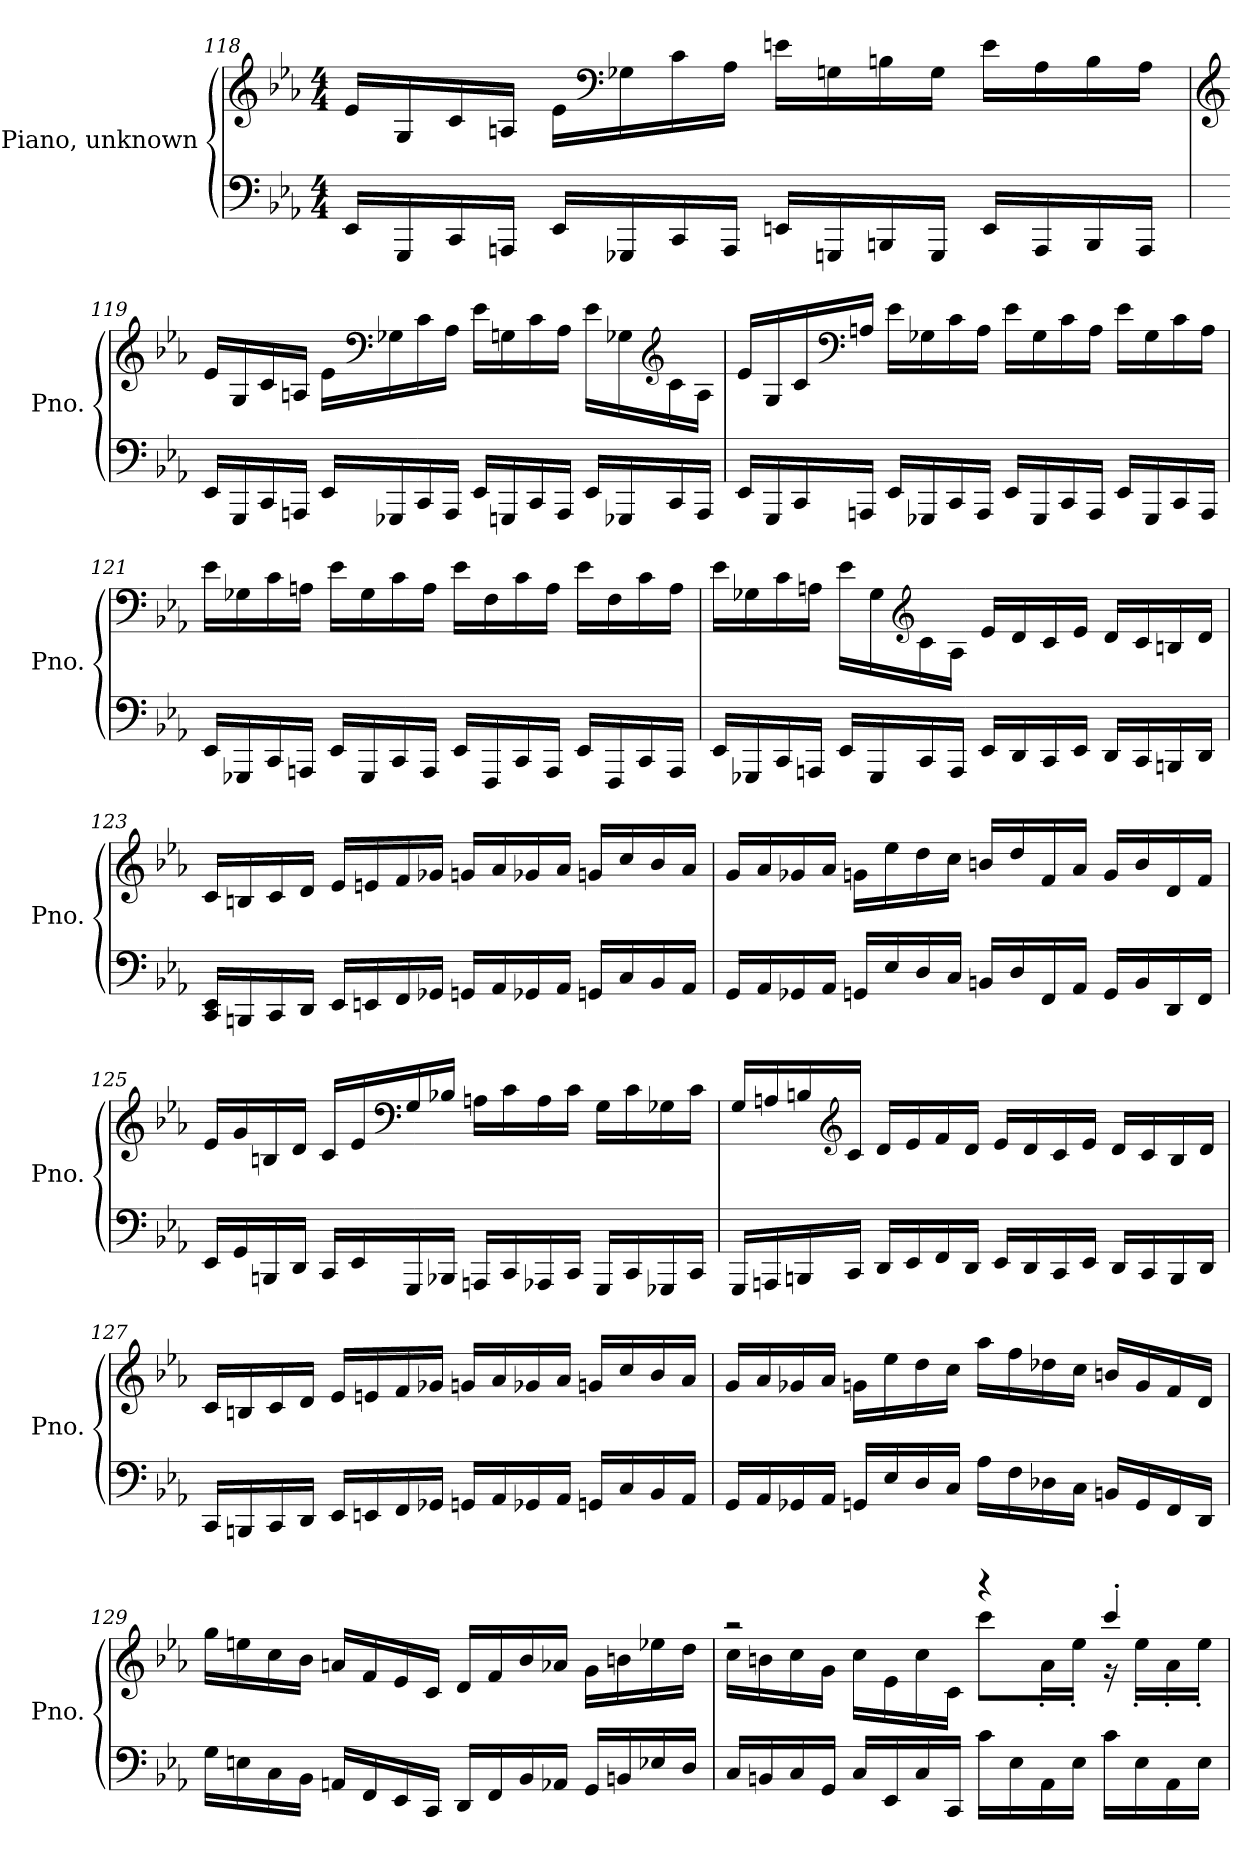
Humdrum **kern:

**kern	**kern
*part1	*part1
*staff2	*staff1
*I"Piano, unknown	*
*I'Pno.	*
!!LO:LB:g=z
*clefF4	*clefG2
*k[b-e-a-]	*k[b-e-a-]
*M4/4	*M4/4
=118	=118
16EE-/LL	16e-/LL
16GGG/	16G/
16CC/	16c/
16AAAn/JJ	16An/JJ
16EE-/LL	16e-\LL
*	*clefF4
16GGG-X/	16G-X\
16CC/	16c\
16AAA/JJ	16A\JJ
16EEn/LL	16en\LL
16GGGn/	16Gn\
16BBBn/	16Bn\
16GGG/JJ	16G\JJ
16EE/LL	16e\LL
16AAA/	16A\
16BBB/	16B\
16AAA/JJ	16A\JJ
!!LO:PB:g=z
=119	=119
*	*clefG2
16EE-/LL	16e-/LL
16GGG/	16G/
16CC/	16c/
16AAAn/JJ	16An/JJ
16EE-/LL	16e-\LL
*	*clefF4
16GGG-X/	16G-X\
16CC/	16c\
16AAA/JJ	16A\JJ
16EE-/LL	16e-\LL
16GGGn/	16Gn\
16CC/	16c\
16AAA/JJ	16A\JJ
16EE-/LL	16e-\LL
16GGG-X/	16G-X\
*	*clefG2
16CC/	16c\
16AAA/JJ	16A\JJ
!!LO:LB:g=z
=120	=120
16EE-/LL	16e-/LL
16GGG/	16G/
16CC/	16c/
*	*clefF4
16AAAn/JJ	16An/JJ
16EE-/LL	16e-\LL
16GGG-X/	16G-X\
16CC/	16c\
16AAA/JJ	16A\JJ
16EE-/LL	16e-\LL
16GGG-/	16G-\
16CC/	16c\
16AAA/JJ	16A\JJ
16EE-/LL	16e-\LL
16GGG-/	16G-\
16CC/	16c\
16AAA/JJ	16A\JJ
!!LO:LB:g=z
=121	=121
16EE-/LL	16e-\LL
16GGG-X/	16G-X\
16CC/	16c\
16AAAn/JJ	16An\JJ
16EE-/LL	16e-\LL
16GGG-/	16G-\
16CC/	16c\
16AAA/JJ	16A\JJ
16EE-/LL	16e-\LL
16FFF/	16F\
16CC/	16c\
16AAA/JJ	16A\JJ
16EE-/LL	16e-\LL
16FFF/	16F\
16CC/	16c\
16AAA/JJ	16A\JJ
!!LO:LB:g=z
=122	=122
16EE-/LL	16e-\LL
16GGG-X/	16G-X\
16CC/	16c\
16AAAn/JJ	16An\JJ
16EE-/LL	16e-\LL
16GGG-/	16G-\
*	*clefG2
16CC/	16c\
16AAA/JJ	16A\JJ
16EE-/LL	16e-/LL
16DD/	16d/
16CC/	16c/
16EE-/JJ	16e-/JJ
16DD/LL	16d/LL
16CC/	16c/
16BBBn/	16Bn/
16DD/JJ	16d/JJ
!!LO:LB:g=z
=123	=123
16CC/ 16EE-/LL	16c/LL
16BBBn/	16Bn/
16CC/	16c/
16DD/JJ	16d/JJ
16EE-/LL	16e-/LL
16EEn/	16en/
16FF/	16f/
16GG-X/JJ	16g-X/JJ
16GGn/LL	16gn/LL
16AA-/	16a-/
16GG-X/	16g-X/
16AA-/JJ	16a-/JJ
16GGn/LL	16gn/LL
16C/	16cc/
16BB-/	16b-/
16AA-/JJ	16a-/JJ
=124	=124
16GG/LL	16g/LL
16AA-/	16a-/
16GG-X/	16g-X/
16AA-/JJ	16a-/JJ
16GGn/LL	16gn\LL
16E-/	16ee-\
16D/	16dd\
16C/JJ	16cc\JJ
16BBn/LL	16bn/LL
16D/	16dd/
16FF/	16f/
16AA-/JJ	16a-/JJ
16GG/LL	16g/LL
16BB/	16b/
16DD/	16d/
16FF/JJ	16f/JJ
!!LO:LB:g=z
=125	=125
16EE-/LL	16e-/LL
16GG/	16g/
16BBBn/	16Bn/
16DD/JJ	16d/JJ
16CC/LL	16c/LL
16EE-/	16e-/
*	*clefF4
16GGG/	16G/
16BBB-X/JJ	16B-X/JJ
16AAAn/LL	16An\LL
16CC/	16c\
16AAA-X/	16A\
16CC/JJ	16c\JJ
16GGG/LL	16G\LL
16CC/	16c\
16GGG-X/	16G-X\
16CC/JJ	16c\JJ
!!LO:PB:g=z
=126	=126
16GGG/LL	16G/LL
16AAAn/	16An/
16BBBn/	16Bn/
*	*clefG2
16CC/JJ	16c/JJ
16DD/LL	16d/LL
16EE-/	16e-/
16FF/	16f/
16DD/JJ	16d/JJ
16EE-/LL	16e-/LL
16DD/	16d/
16CC/	16c/
16EE-/JJ	16e-/JJ
16DD/LL	16d/LL
16CC/	16c/
16BBB/	16B/
16DD/JJ	16d/JJ
=127	=127
16CC/LL	16c/LL
16BBBn/	16Bn/
16CC/	16c/
16DD/JJ	16d/JJ
16EE-/LL	16e-/LL
16EEn/	16en/
16FF/	16f/
16GG-X/JJ	16g-X/JJ
16GGn/LL	16gn/LL
16AA-/	16a-/
16GG-X/	16g-X/
16AA-/JJ	16a-/JJ
16GGn/LL	16gn/LL
16C/	16cc/
16BB-/	16b-/
16AA-/JJ	16a-/JJ
!!LO:LB:g=z
=128	=128
16GG/LL	16g/LL
16AA-/	16a-/
16GG-X/	16g-X/
16AA-/JJ	16a-/JJ
16GGn/LL	16gn\LL
16E-/	16ee-\
16D/	16dd\
16C/JJ	16cc\JJ
16A-\LL	16aa-\LL
16F\	16ff\
16D-X\	16dd-X\
16C\JJ	16cc\JJ
16BBn/LL	16bn/LL
16GG/	16g/
16FF/	16f/
16DD/JJ	16d/JJ
=129	=129
16G\LL	16gg\LL
16En\	16een\
16C\	16cc\
16BB-\JJ	16b-\JJ
16AAn/LL	16an/LL
16FF/	16f/
16EE-/	16e-/
16CC/JJ	16c/JJ
16DD/LL	16d/LL
16FF/	16f/
16BB-/	16b-/
16AA-X/JJ	16a-X/JJ
16GG/LL	16g\LL
16BBn/	16bn\
16E-X/	16ee-X\
16D/JJ	16dd\JJ
!!LO:LB:g=z
=130	=130
*	*^
16C/LL	2r	16cc\LL
16BBn/	.	16bn\
16C/	.	16cc\
16GG/JJ	.	16g\JJ
16C/LL	.	16cc\LL
16EE-/	.	16e-\
16C/	.	16cc\
16CC/JJ	.	16c\JJ
16c\LL	4r	8ccc\L
16E-\	.	.
16AA-\	.	16a-'\L
16E-\JJ	.	16ee-'\JJ
16c\LL	4ccc'/	16r
16E-\	.	16ee-'\LL
16AA-\	.	16a-'\
16E-\JJ	.	16ee-'\JJ
*	*v	*v
=	=
*-	*-
